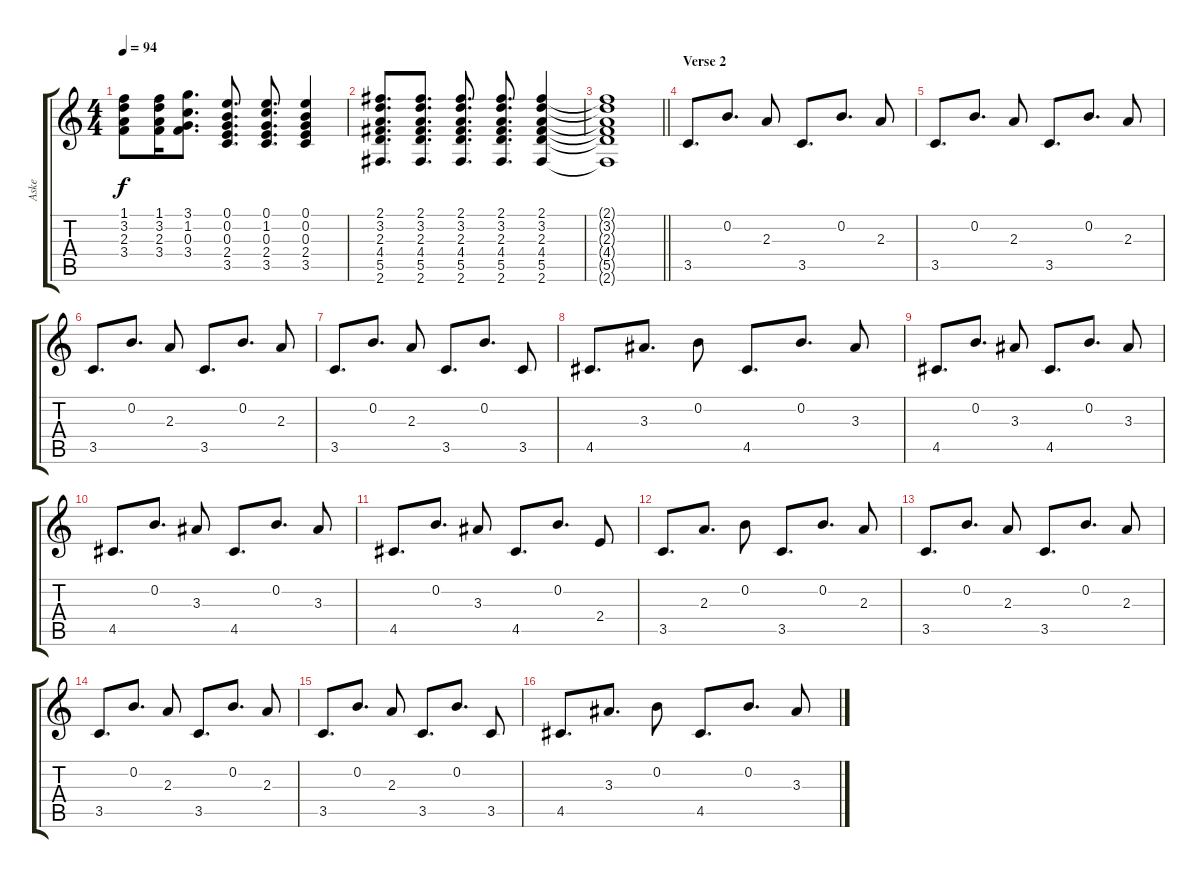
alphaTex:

\track ("Aske" "Aske") {instrument acousticguitarsteel}
\staff {score tabs}
\tuning (E4 B3 G3 D3 A2 E2) {hide}
\ts (4 4)
\tempo 94
\clef g2
\ks c
(1.1 3.2 2.3 3.4).8{dy f} (1.1 3.2 2.3 3.4).16 (3.1 1.2 0.3 3.4).8{d} (0.1 0.2 0.3 2.4 3.5).8{d} (0.1 1.2 0.3 2.4 3.5).8{d} (0.1 0.2 0.3 2.4 3.5).4 |
(2.1 3.2 2.3 4.4 5.5 2.6).8{d} (2.1 3.2 2.3 4.4 5.5 2.6).8{d} (2.1 3.2 2.3 4.4 5.5 2.6).8{d} (2.1 3.2 2.3 4.4 5.5 2.6).8{d} (2.1 3.2 2.3 4.4 5.5 2.6).4 |
\barLineRight lightlight
(2.1{t} 3.2{t} 2.3{t} 4.4{t} 5.5{t} 2.6{t}).1 |
\section ("" "Verse 2")
3.5.8{d} 0.2.8{d} 2.3.8 3.5.8{d} 0.2.8{d} 2.3.8 |
3.5.8{d} 0.2.8{d} 2.3.8 3.5.8{d} 0.2.8{d} 2.3.8 |
3.5.8{d} 0.2.8{d} 2.3.8 3.5.8{d} 0.2.8{d} 2.3.8 |
3.5.8{d} 0.2.8{d} 2.3.8 3.5.8{d} 0.2.8{d} 3.5.8 |
4.5.8{d} 3.3.8{d} 0.2.8 4.5.8{d} 0.2.8{d} 3.3.8 |
4.5.8{d} 0.2.8{d} 3.3.8 4.5.8{d} 0.2.8{d} 3.3.8 |
4.5.8{d} 0.2.8{d} 3.3.8 4.5.8{d} 0.2.8{d} 3.3.8 |
4.5.8{d} 0.2.8{d} 3.3.8 4.5.8{d} 0.2.8{d} 2.4.8 |
3.5.8{d} 2.3.8{d} 0.2.8 3.5.8{d} 0.2.8{d} 2.3.8 |
3.5.8{d} 0.2.8{d} 2.3.8 3.5.8{d} 0.2.8{d} 2.3.8 |
3.5.8{d} 0.2.8{d} 2.3.8 3.5.8{d} 0.2.8{d} 2.3.8 |
3.5.8{d} 0.2.8{d} 2.3.8 3.5.8{d} 0.2.8{d} 3.5.8 |
4.5.8{d} 3.3.8{d} 0.2.8 4.5.8{d} 0.2.8{d} 3.3.8
